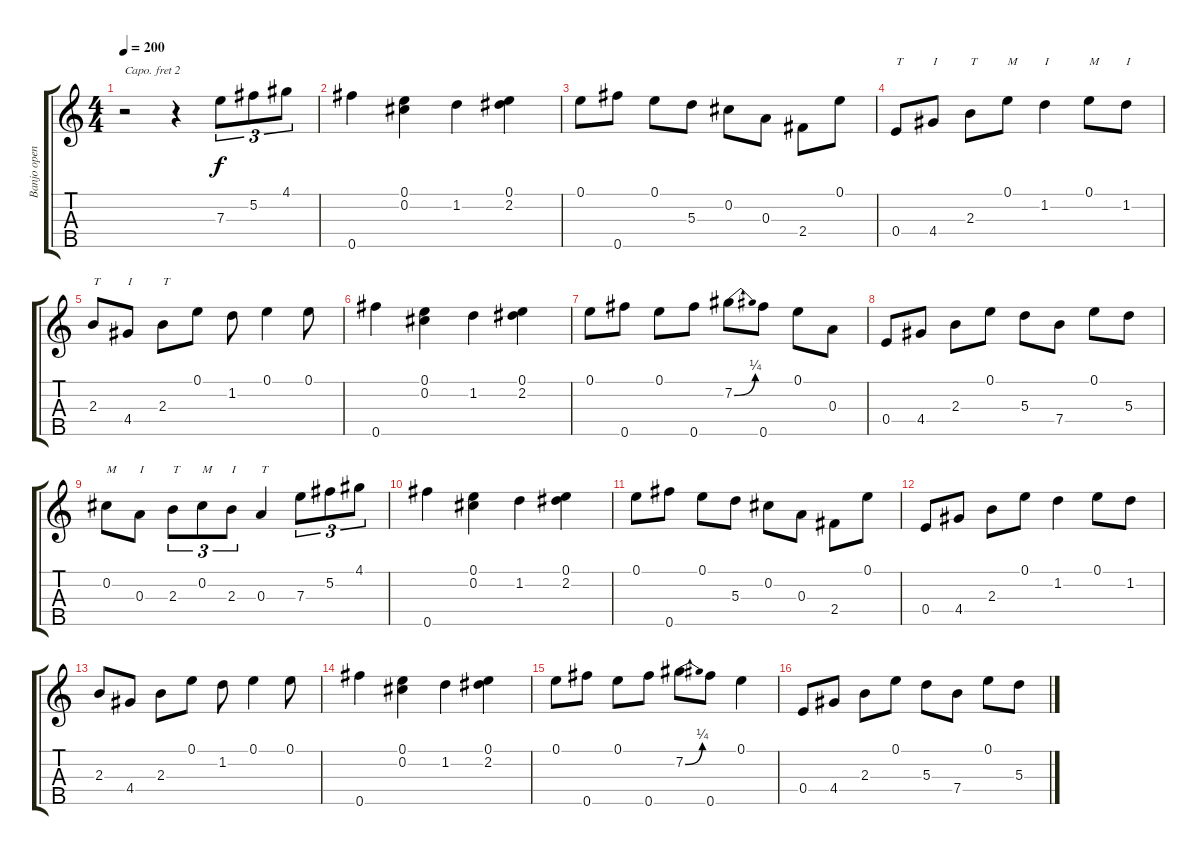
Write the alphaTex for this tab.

\track ("Banjo open G" "Banjo open") {instrument acousticguitarsteel}
\staff {score tabs}
\capo 2
\tuning (D4 B3 G3 D3 E4) {hide}
\ts (4 4)
\tempo 200
\clef g2
\ks c
r.2{dy f instrument acousticguitarsteel} r.4 7.3.8{tu (3 2)} 5.2.8{tu (3 2)} 4.1.8{tu (3 2)} |
0.5.4 (0.1 0.2).4 1.2.4 (0.1 2.2).4 |
0.1.8 0.5.8 0.1.8 5.3.8 0.2.8 0.3.8 2.4.8 0.1.8 |
0.4.8{txt "T"} 4.4.8{txt "I"} 2.3.8{txt "T"} 0.1.8{txt "M"} 1.2.4{txt "I"} 0.1.8{txt "M"} 1.2.8{txt "I"} |
2.3.8{txt "T"} 4.4.8{txt "I"} 2.3.8{txt "T"} 0.1.8 1.2.8 0.1.4 0.1.8 |
0.5.4 (0.1 0.2).4 1.2.4 (0.1 2.2).4 |
0.1.8 0.5.8 0.1.8 0.5.8 7.2{be (bend 0 0 60 1)}.8 0.5.8 0.1.8 0.3.8 |
0.4.8 4.4.8 2.3.8 0.1.8 5.3.8 7.4.8 0.1.8 5.3.8 |
0.2.8{txt "M"} 0.3.8{txt "I"} 2.3.8{tu (3 2) txt "T"} 0.2.8{tu (3 2) txt "M"} 2.3.8{tu (3 2) txt "I"} 0.3.4{txt "T"} 7.3.8{tu (3 2)} 5.2.8{tu (3 2)} 4.1.8{tu (3 2)} |
0.5.4 (0.1 0.2).4 1.2.4 (0.1 2.2).4 |
0.1.8 0.5.8 0.1.8 5.3.8 0.2.8 0.3.8 2.4.8 0.1.8 |
0.4.8 4.4.8 2.3.8 0.1.8 1.2.4 0.1.8 1.2.8 |
2.3.8 4.4.8 2.3.8 0.1.8 1.2.8 0.1.4 0.1.8 |
0.5.4 (0.1 0.2).4 1.2.4 (0.1 2.2).4 |
0.1.8 0.5.8 0.1.8 0.5.8 7.2{be (bend 0 0 60 1)}.8 0.5.8 0.1.4 |
0.4.8 4.4.8 2.3.8 0.1.8 5.3.8 7.4.8 0.1.8 5.3.8
